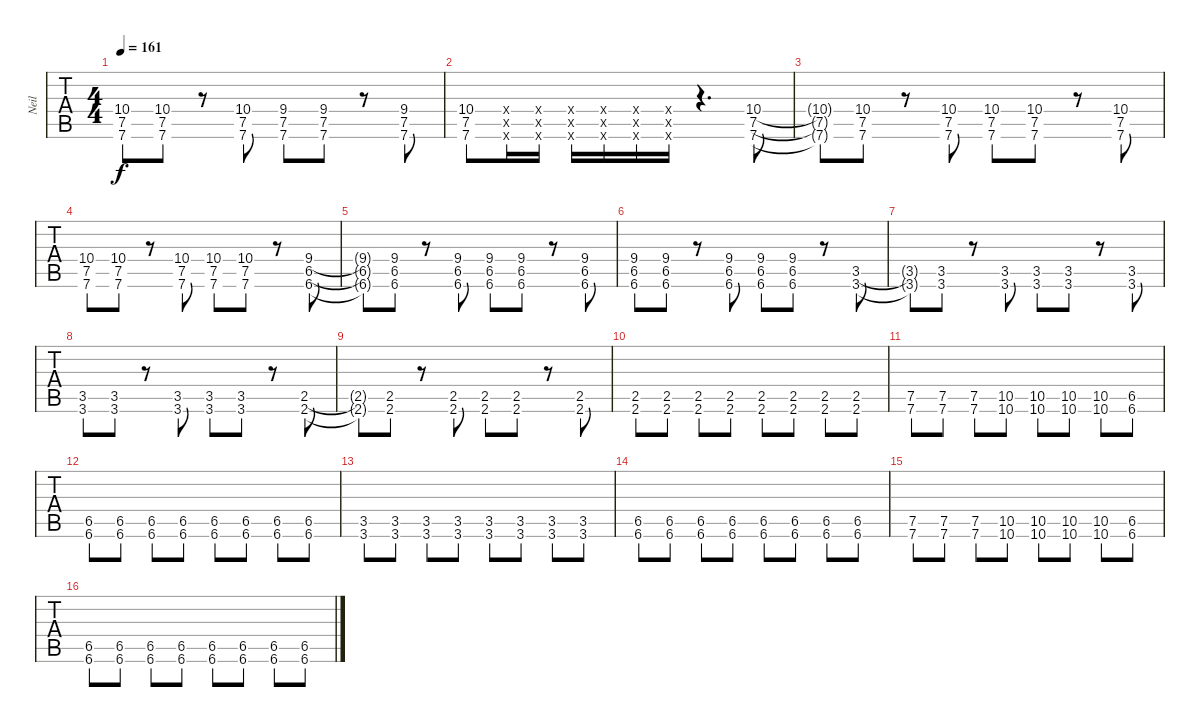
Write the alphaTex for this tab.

\track ("Neil" "Neil") {instrument distortionguitar}
\staff {tabs}
\tuning (D4 A3 F3 C3 G2 C2) {hide}
\ts (4 4)
\tempo 161
\clef g2
\ks c
(10.4 7.5 7.6).8{dy f} (10.4 7.5 7.6).8 r.8 (10.4 7.5 7.6).8 (9.4 7.5 7.6).8 (9.4 7.5 7.6).8 r.8 (9.4 7.5 7.6).8 |
(10.4 7.5 7.6).8 (0.4{x} 0.5{x} 0.6{x}).16 (0.4{x} 0.5{x} 0.6{x}).16 (0.4{x} 0.5{x} 0.6{x}).16 (0.4{x} 0.5{x} 0.6{x}).16 (0.4{x} 0.5{x} 0.6{x}).16 (0.4{x} 0.5{x} 0.6{x}).16 r.4{d} (10.4 7.5 7.6).8 |
(10.4{t} 7.5{t} 7.6{t}).8 (10.4 7.5 7.6).8 r.8 (10.4 7.5 7.6).8 (10.4 7.5 7.6).8 (10.4 7.5 7.6).8 r.8 (10.4 7.5 7.6).8 |
(10.4 7.5 7.6).8 (10.4 7.5 7.6).8 r.8 (10.4 7.5 7.6).8 (10.4 7.5 7.6).8 (10.4 7.5 7.6).8 r.8 (9.4 6.5 6.6).8 |
(9.4{t} 6.5{t} 6.6{t}).8 (9.4 6.5 6.6).8 r.8 (9.4 6.5 6.6).8 (9.4 6.5 6.6).8 (9.4 6.5 6.6).8 r.8 (9.4 6.5 6.6).8 |
(9.4 6.5 6.6).8 (9.4 6.5 6.6).8 r.8 (9.4 6.5 6.6).8 (9.4 6.5 6.6).8 (9.4 6.5 6.6).8 r.8 (3.5 3.6).8 |
(3.5{t} 3.6{t}).8 (3.5 3.6).8 r.8 (3.5 3.6).8 (3.5 3.6).8 (3.5 3.6).8 r.8 (3.5 3.6).8 |
(3.5 3.6).8 (3.5 3.6).8 r.8 (3.5 3.6).8 (3.5 3.6).8 (3.5 3.6).8 r.8 (2.5 2.6).8 |
(2.5{t} 2.6{t}).8 (2.5 2.6).8 r.8 (2.5 2.6).8 (2.5 2.6).8 (2.5 2.6).8 r.8 (2.5 2.6).8 |
(2.5 2.6).8 (2.5 2.6).8 (2.5 2.6).8 (2.5 2.6).8 (2.5 2.6).8 (2.5 2.6).8 (2.5 2.6).8 (2.5 2.6).8 |
(7.5 7.6).8 (7.5 7.6).8 (7.5 7.6).8 (10.5 10.6).8 (10.5 10.6).8 (10.5 10.6).8 (10.5 10.6).8 (6.5 6.6).8 |
(6.5 6.6).8 (6.5 6.6).8 (6.5 6.6).8 (6.5 6.6).8 (6.5 6.6).8 (6.5 6.6).8 (6.5 6.6).8 (6.5 6.6).8 |
(3.5 3.6).8 (3.5 3.6).8 (3.5 3.6).8 (3.5 3.6).8 (3.5 3.6).8 (3.5 3.6).8 (3.5 3.6).8 (3.5 3.6).8 |
(6.5 6.6).8 (6.5 6.6).8 (6.5 6.6).8 (6.5 6.6).8 (6.5 6.6).8 (6.5 6.6).8 (6.5 6.6).8 (6.5 6.6).8 |
(7.5 7.6).8 (7.5 7.6).8 (7.5 7.6).8 (10.5 10.6).8 (10.5 10.6).8 (10.5 10.6).8 (10.5 10.6).8 (6.5 6.6).8 |
(6.5 6.6).8 (6.5 6.6).8 (6.5 6.6).8 (6.5 6.6).8 (6.5 6.6).8 (6.5 6.6).8 (6.5 6.6).8 (6.5 6.6).8
